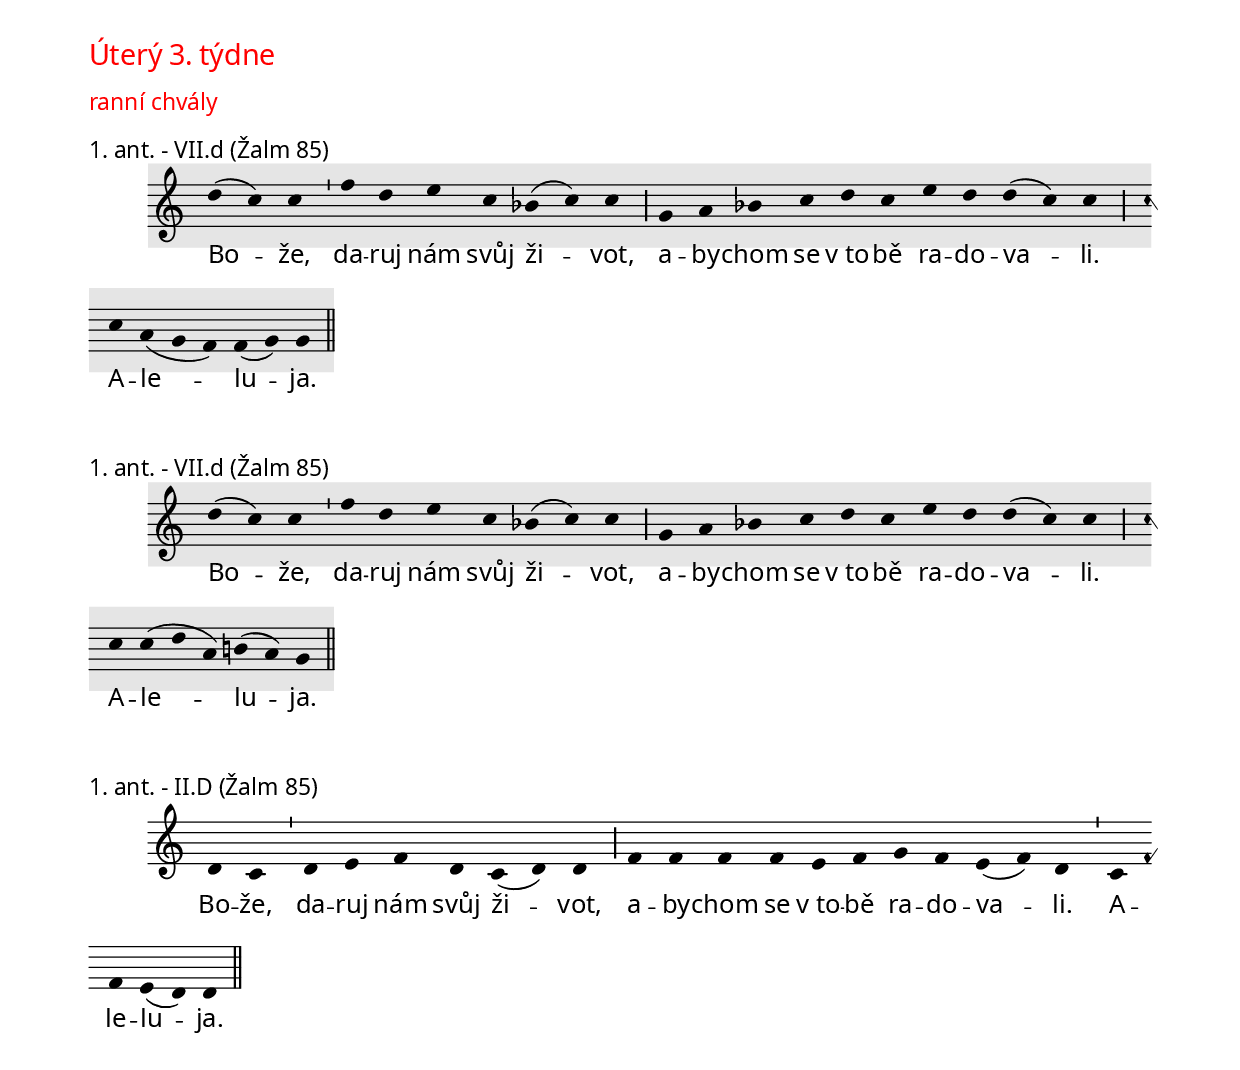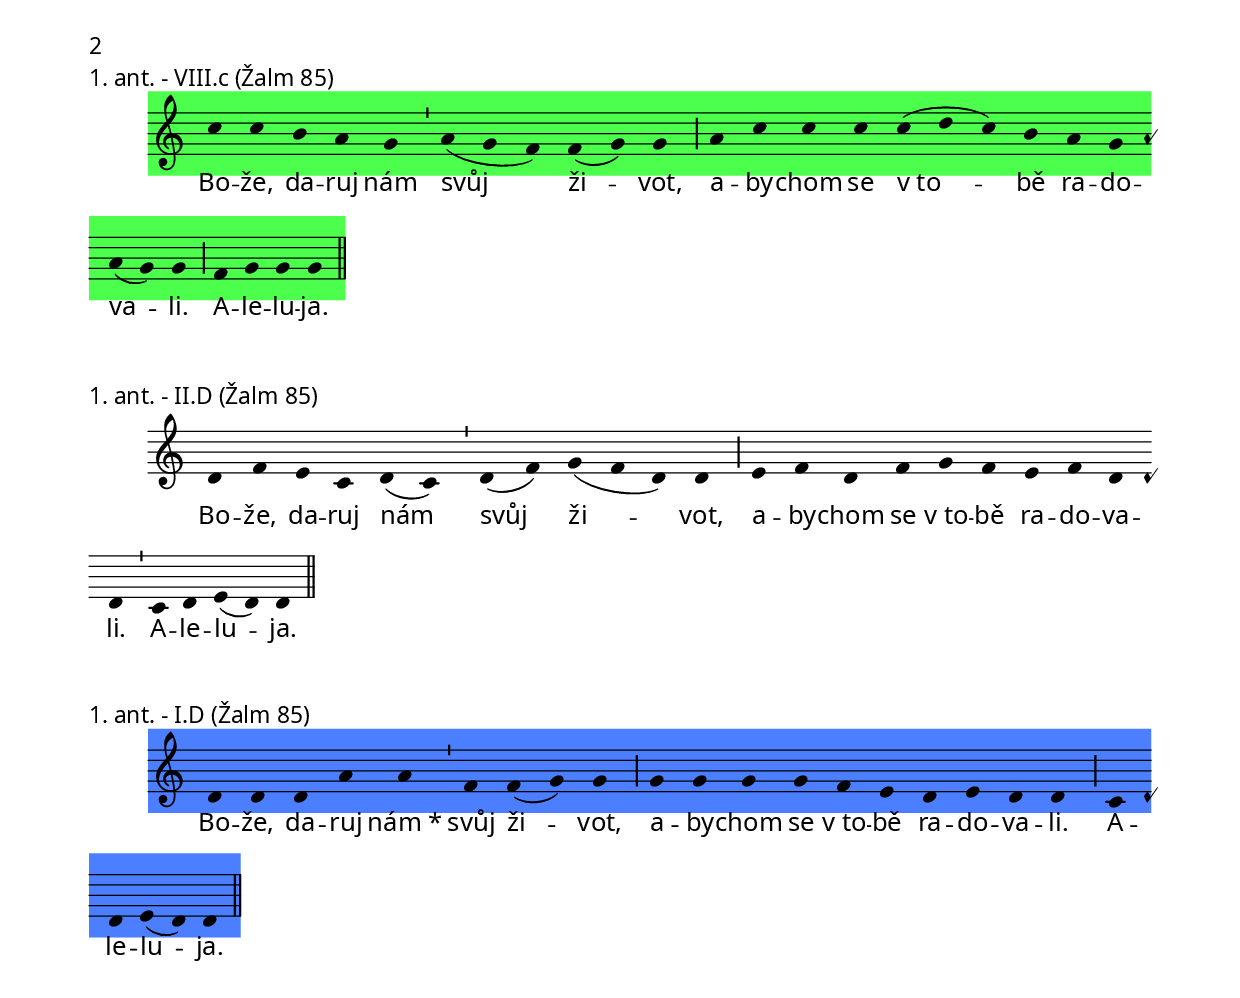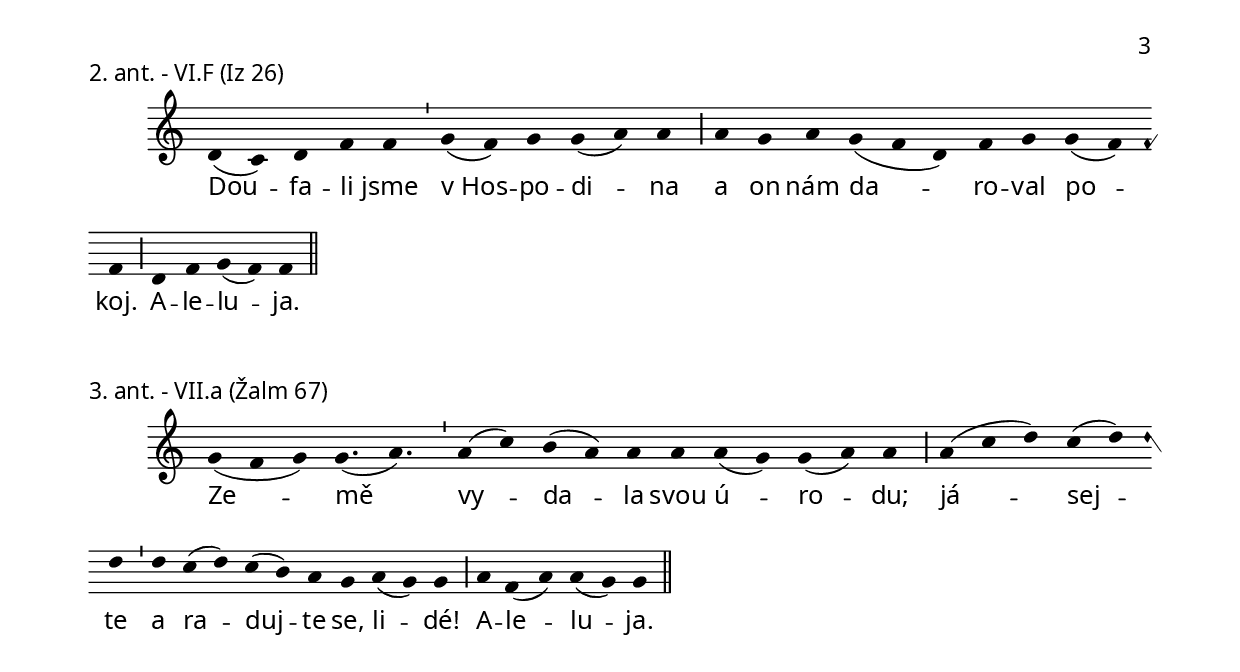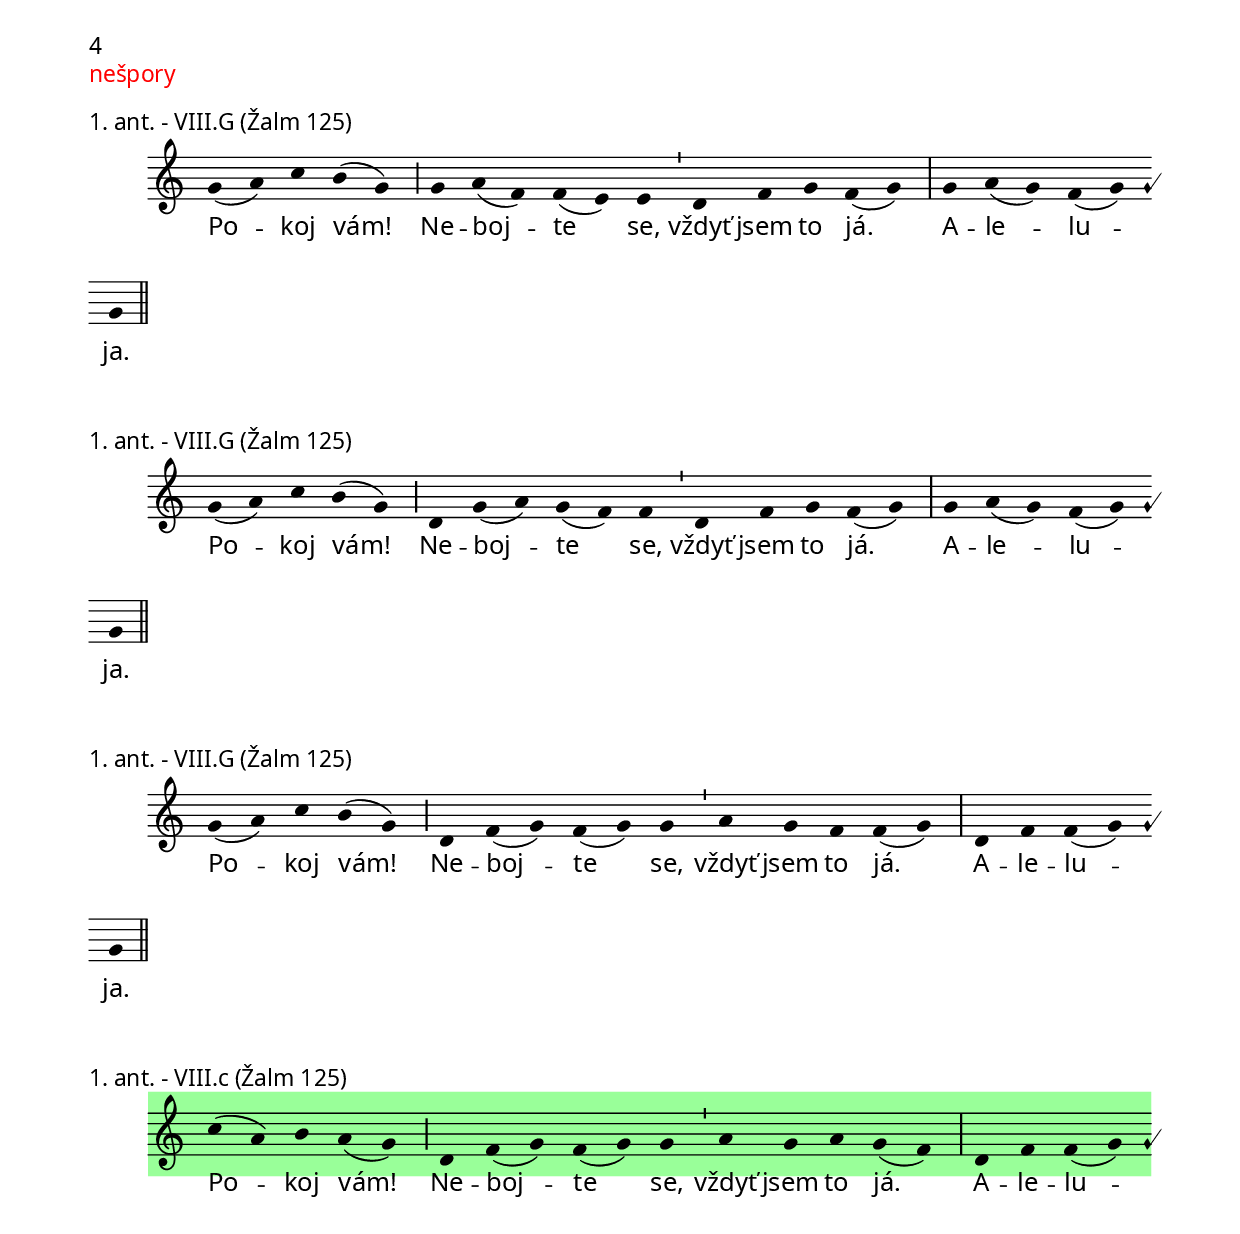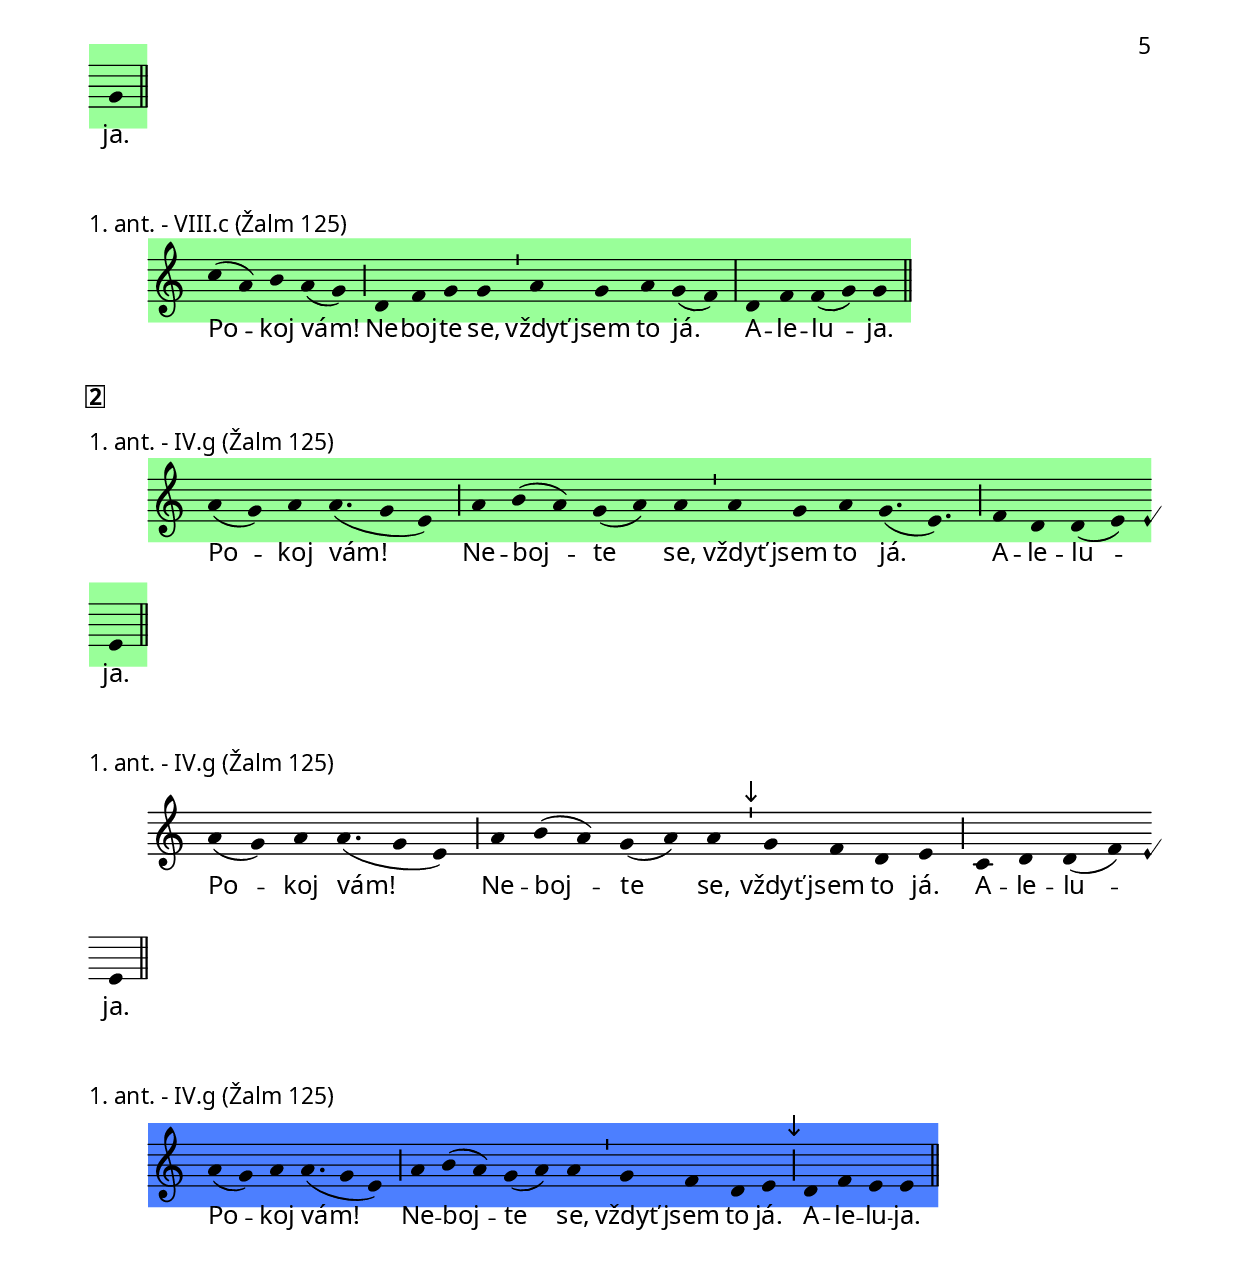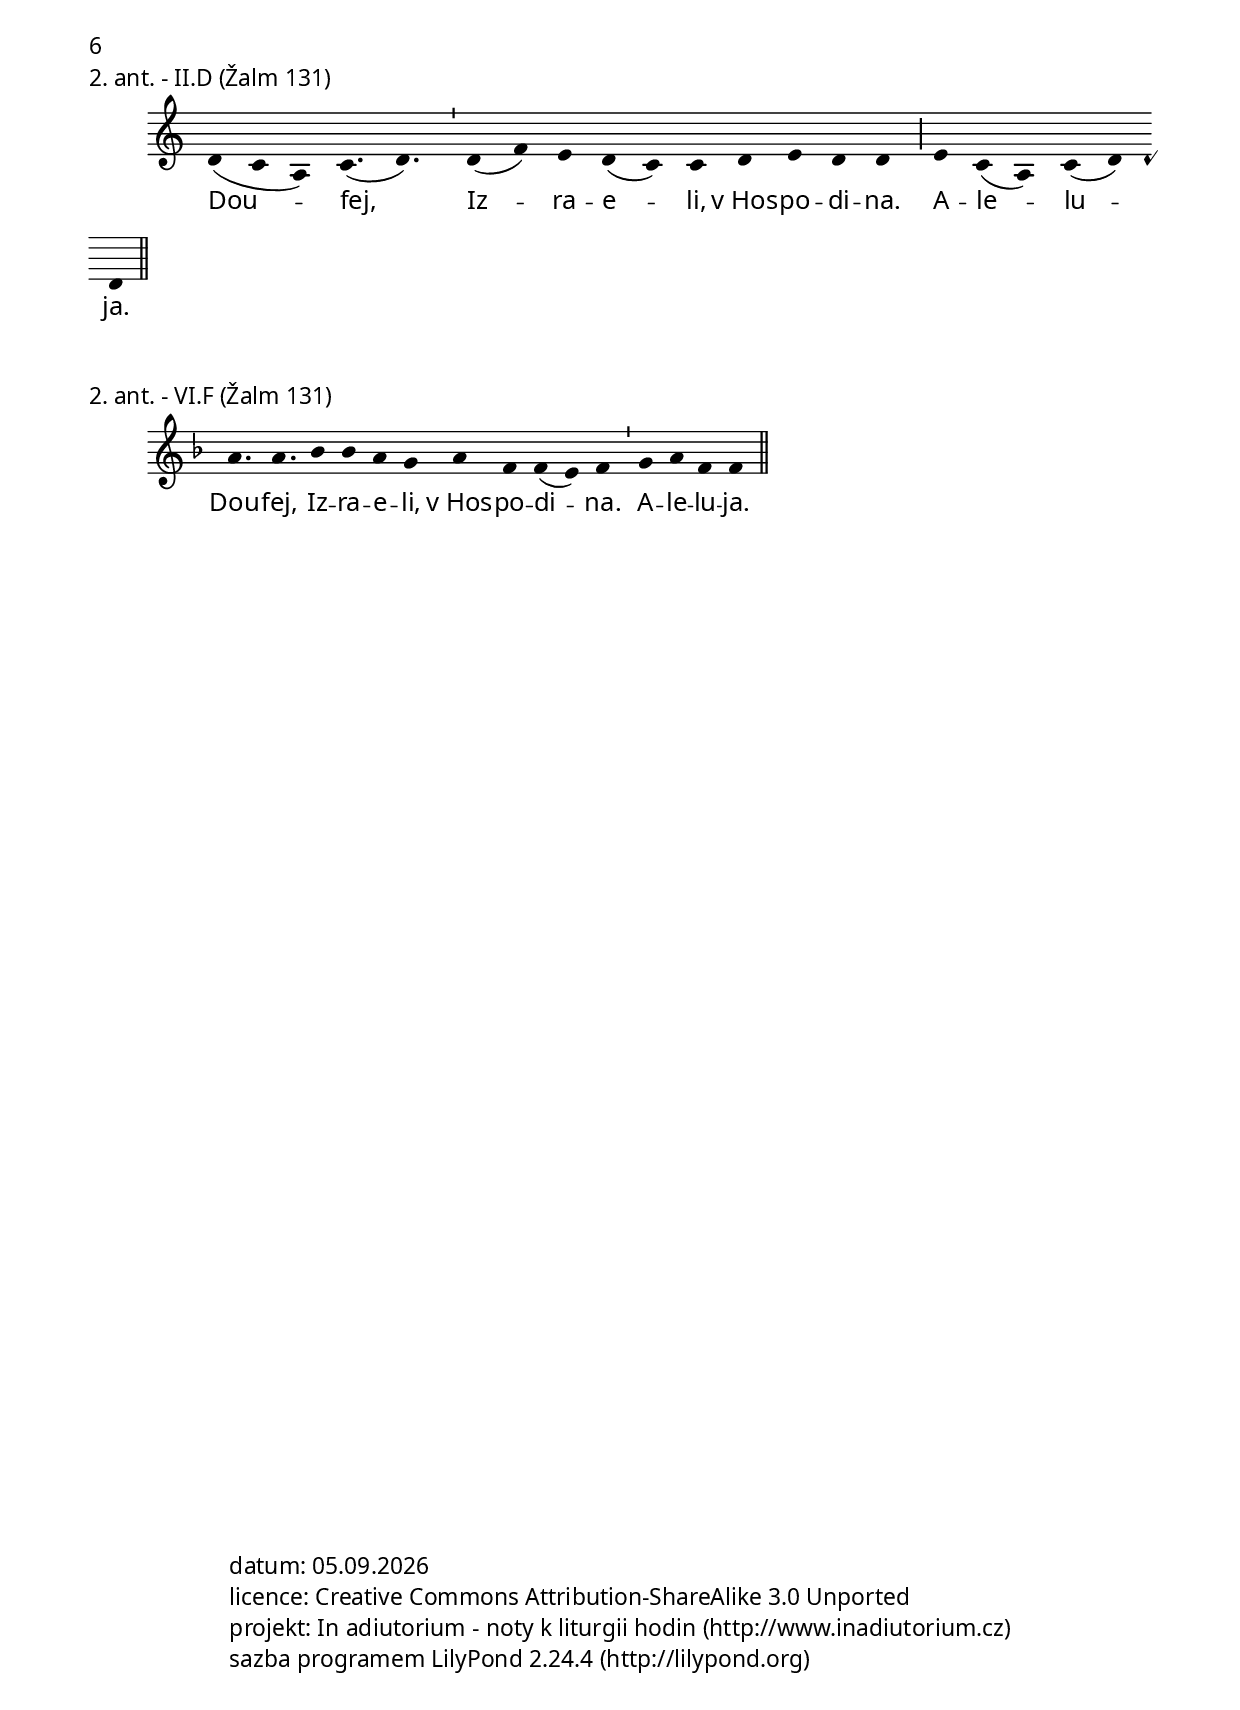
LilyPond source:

\include "../spolecne.ly"

\markup {\nadpisDen {Úterý 3. týdne}}

\markup {\nadpisHodinka {"ranní chvály"}}

\score {
  \relative c'' {
    \zvyraznovacSedy
    \choralniRezim
    d( c) c \barMin f d e c bes( c) c \barMaior
    g a bes c d c e d d( c) c \barMaior
    c a( g f) f( g) g \barFinalis
  }
  \addlyrics {
    Bo -- že, da -- ruj nám svůj ži -- vot,
    a -- by -- chom se v_to -- bě ra -- do -- va -- li.
    A -- le -- lu -- ja.
  }
  \header {
    quid = "1. ant."
    modus = "VII"
    differentia = "d"
    psalmus = "Žalm 85"
    id = "rch-a1"
    piece = \markup {\sestavTitulek}
  }
}

\score {
  \relative c'' {
    \zvyraznovacSedy
    \choralniRezim
    d( c) c \barMin f d e c bes( c) c \barMaior
    g a bes c d c e d d( c) c \barMaior
    c c( d a) b!( a) g \barFinalis
  }
  \addlyrics {
    Bo -- že, da -- ruj nám svůj ži -- vot,
    a -- by -- chom se v_to -- bě ra -- do -- va -- li.
    A -- le -- lu -- ja.
  }
  \header {
    quid = "1. ant."
    modus = "VII"
    differentia = "d"
    psalmus = "Žalm 85"
    id = "rch-a1"
    placet = "~ líbí se mi, ale špatně se zpívá"
    piece = \markup {\sestavTitulek}
  }
}

\score {
  \relative c' {
    \choralniRezim
    d c \barMin d e f d c( d) d \barMaior
    f f f f e f g f e( f) d \barMin
    c f e( d) d \barFinalis
  }
  \addlyrics {
    Bo -- že, da -- ruj nám svůj ži -- vot,
    a -- by -- chom se v_to -- bě ra -- do -- va -- li.
    A -- le -- lu -- ja.
  }
  \header {
    quid = "1. ant."
    modus = "II"
    differentia = "D"
    psalmus = "Žalm 85"
    id = "rch-a1"
    piece = \markup {\sestavTitulek}
  }
}

\score {
  \relative c'' {
    \zvyraznovacZeleny
    \choralniRezim
    c4 c b a g \barMin
    a( g f) f( g) g \barMaior
    a c c c c( d c) b a g a( g) g \barMaior
    f g g g \barFinalis
  }
  \addlyrics {
    Bo -- že, da -- ruj nám
    svůj ži -- vot,
    a -- by -- chom se v_to -- bě ra -- do -- va -- li.
    A -- le -- lu -- ja.
  }
  \header {
    quid = "1. ant."
    modus = "VIII"
    differentia = "c"
    psalmus = "Žalm 85"
    id = "rch-a1"
    piece = \markup {\sestavTitulek}
  }
}

\score {
  \relative c' {
    \choralniRezim
    d4 f e c d( c) \barMin
    d( f) g( f d) d \barMaior
    e f d f g f e f d d \barMin
    c d e( d) d \barFinalis
  }
  \addlyrics {
    Bo -- že, da -- ruj nám
    svůj ži -- vot,
    a -- by -- chom se v_to -- bě ra -- do -- va -- li.
    A -- le -- lu -- ja.
  }
  \header {
    quid = "1. ant."
    modus = "II"
    differentia = "D"
    psalmus = "Žalm 85"
    id = "rch-a1"
    piece = \markup {\sestavTitulek}
  }
}

\score {
  \relative c' {
    \zvyraznovacModry
    \choralniRezim
    d4 d d a' a \barMin
    f f( g) g \barMaior
    g g g g f e d e d d \barMaior
    c d e( d) d \barFinalis
  }
  \addlyrics {
    Bo -- že, da -- ruj nám_*
    svůj ži -- vot,
    a -- by -- chom se v_to -- bě ra -- do -- va -- li.
    A -- le -- lu -- ja.
  }
  \header {
    quid = "1. ant."
    modus = "I"
    differentia = "D"
    psalmus = "Žalm 85"
    id = "rch-a1"
    piece = \markup {\sestavTitulek}
  }
}

\pageBreak

\score {
  \relative c' {
    \choralniRezim
    d( c) d f f \barMin g( f) g g( a) a \barMaior
    a g a g( f d) f g g( f) f \barMaior
    d f g( f) f \barFinalis
  }
  \addlyrics {
    Dou -- fa -- li jsme v_Hos -- po -- di -- na
    a on nám da -- ro -- val po -- koj.
    A -- le -- lu -- ja.
  }
  \header {
    quid = "2. ant."
    modus = "VI"
    differentia = "F"
    psalmus = "Iz 26"
    id = ""
    piece = \markup {\sestavTitulek}
  }
}

\score {
  \relative c'' {
    \choralniRezim
    g4( f g) g4.( a) \barMin a4( c) b( a) a a a( g) g( a) a \barMaior
    a( c d) c( d) d \barMin d c( d) c( b) a g a( g) g \barMaior
    a f( a) a( g) g \barFinalis
  }
  \addlyrics {
    % V breviari hrozny text :(
    % Radsi obetuji doslovnou citaci zalmu a udelam text zpevnejsi:
    Ze -- mě vy -- da -- la svou ú -- ro -- du;
    % nechť se li -- dé ra -- du -- jí a já -- sa -- jí.
    já -- sej -- te a ra -- duj -- te se, li -- dé!
    A -- le -- lu -- ja.
  }
  \header {
    quid = "3. ant."
    modus = "VII"
    differentia = "a"
    psalmus = "Žalm 67"
    id = ""
    piece = \markup {\sestavTitulek}
  }
}

\pageBreak

\markup {\nadpisHodinka {"nešpory"}}

\score {
  \relative c'' {
    \choralniRezim
    g4( a) c b( g) \barMaior
    g a( f) f( e) e \barMin
    d f g f( g) \barMax
    g a( g) f( g) g \barFinalis
  }
  \addlyrics {
    Po -- koj vám!
    Ne -- boj -- te se, vždyť jsem to já.
    A -- le -- lu -- ja.
  }
  \header {
    quid = "1. ant."
    modus = "VIII"
    differentia = "G"
    psalmus = "Žalm 125"
    id = ""
    fons = "závěr: Velikonoční oktáv, čtvrtek, ad Magnificat"
    piece = \markup {\sestavTitulek}
  }
}

\score {
  \relative c'' {
    \choralniRezim
    g4( a) c b( g) \barMaior
    d g( a) g( f) f \barMin
    d f g f( g) \barMax
    g a( g) f( g) g \barFinalis
  }
  \addlyrics {
    Po -- koj vám!
    Ne -- boj -- te se, vždyť jsem to já.
    A -- le -- lu -- ja.
  }
  \header {
    quid = "1. ant."
    modus = "VIII"
    differentia = "G"
    psalmus = "Žalm 125"
    id = ""
    fons = "závěr: Velikonoční oktáv, čtvrtek, ad Magnificat"
    piece = \markup {\sestavTitulek}
  }
}

\score {
  \relative c'' {
    \choralniRezim
    g4( a) c b( g) \barMaior
    d f( g) f( g) g \barMin
    a g f f( g) \barMax
    d f f( g) g \barFinalis
  }
  \addlyrics {
    Po -- koj vám!
    Ne -- boj -- te se, vždyť jsem to já.
    A -- le -- lu -- ja.
  }
  \header {
    quid = "1. ant."
    modus = "VIII"
    differentia = "G"
    psalmus = "Žalm 125"
    id = ""
    piece = \markup {\sestavTitulek}
  }
}

\score {
  \relative c'' {
    \zvyraznovacZelenyII
    \choralniRezim
    c( a) b a( g) \barMaior
    d f( g) f( g) g \barMin
    a g a g( f) \barMax
    d f f( g) g \barFinalis
  }
  \addlyrics {
    Po -- koj vám!
    Ne -- boj -- te se, vždyť jsem to já.
    A -- le -- lu -- ja.
  }
  \header {
    quid = "1. ant."
    modus = "VIII"
    differentia = "c"
    psalmus = "Žalm 125"
    id = ""
    piece = \markup {\sestavTitulek}
  }
}

\score {
  \relative c'' {
    \zvyraznovacZelenyII
    \choralniRezim
    c( a) b a( g) \barMaior
    d f g g \barMin
    a g a g( f) \barMax
    d f f( g) g \barFinalis
  }
  \addlyrics {
    Po -- koj vám!
    Ne -- boj -- te se, vždyť jsem to já.
    A -- le -- lu -- ja.
  }
  \header {
    quid = "1. ant."
    modus = "VIII"
    differentia = "c"
    psalmus = "Žalm 125"
    id = ""
    piece = \markup {\sestavTitulek}
  }
}

\markup\nadpisSkupiny{2}

\score {
  \relative c'' {
    \zvyraznovacZelenyII
    \choralniRezim
    a4( g) a a4.( g4 e) \barMaior
    a b( a) g( a) a \barMin a g a g4.( e) \barMaior
    f4 d d( e) e \barFinalis
  }
  \addlyrics {
    Po -- koj vám!
    Ne -- boj -- te se, vždyť jsem to já.
    A -- le -- lu -- ja.
  }
  \header {
    quid = "1. ant."
    modus = "IV"
    differentia = "g"
    psalmus = "Žalm 125"
    id = ""
    piece = \markup {\sestavTitulek}
  }
}

\score {
  \relative c'' {
    \choralniRezim
    a4( g) a a4.( g4 e) \barMaior
    a b( a) g( a) a \barMin \mark\sipka g f d e \barMaior
    c d d( f) e \barFinalis
  }
  \addlyrics {
    Po -- koj vám!
    Ne -- boj -- te se, vždyť jsem to já.
    A -- le -- lu -- ja.
  }
  \header {
    quid = "1. ant."
    modus = "IV"
    differentia = "g"
    psalmus = "Žalm 125"
    id = ""
    piece = \markup {\sestavTitulek}
  }
}

\score {
  \relative c'' {
    \zvyraznovacModry
    \choralniRezim
    a4( g) a a4.( g4 e) \barMaior
    a b( a) g( a) a \barMin g f d e \barMaior
    \mark\sipka d f e e \barFinalis
  }
  \addlyrics {
    Po -- koj vám!
    Ne -- boj -- te se, vždyť jsem to já.
    A -- le -- lu -- ja.
  }
  \header {
    quid = "1. ant."
    modus = "IV"
    differentia = "g"
    psalmus = "Žalm 125"
    id = ""
    piece = \markup {\sestavTitulek}
  }
}

\pageBreak

\score {
  \relative c' {
    \choralniRezim
    d( c a) c4.( d) \barMin d4( f) e d( c) c d e d d \barMaior
    e c( a) c( d) d \barFinalis
  }
  \addlyrics {
    Dou -- fej, Iz -- ra -- e -- li, v_Hos -- po -- di -- na.
    A -- le -- lu -- ja.
  }
  \header {
    quid = "2. ant."
    modus = "II"
    differentia = "D"
    psalmus = "Žalm 131"
    id = "ne-a2"
    placet = "~"
    piece = \markup {\sestavTitulek}
  }
}

\score {
  \relative c'' {
    \choralniRezim
    \key f \major
    a4. a bes4 bes a g a f f( e) f \barMin
    g a f f \barFinalis
  }
  \addlyrics {
    Dou -- fej, Iz -- ra -- e -- li, v_Hos -- po -- di -- na.
    A -- le -- lu -- ja.
  }
  \header {
    quid = "2. ant."
    modus = "VI"
    differentia = "F"
    psalmus = "Žalm 131"
    id = "ne-a2"
    piece = \markup {\sestavTitulek}
  }
}

%\score { \velikTIuteryNespAntIII }